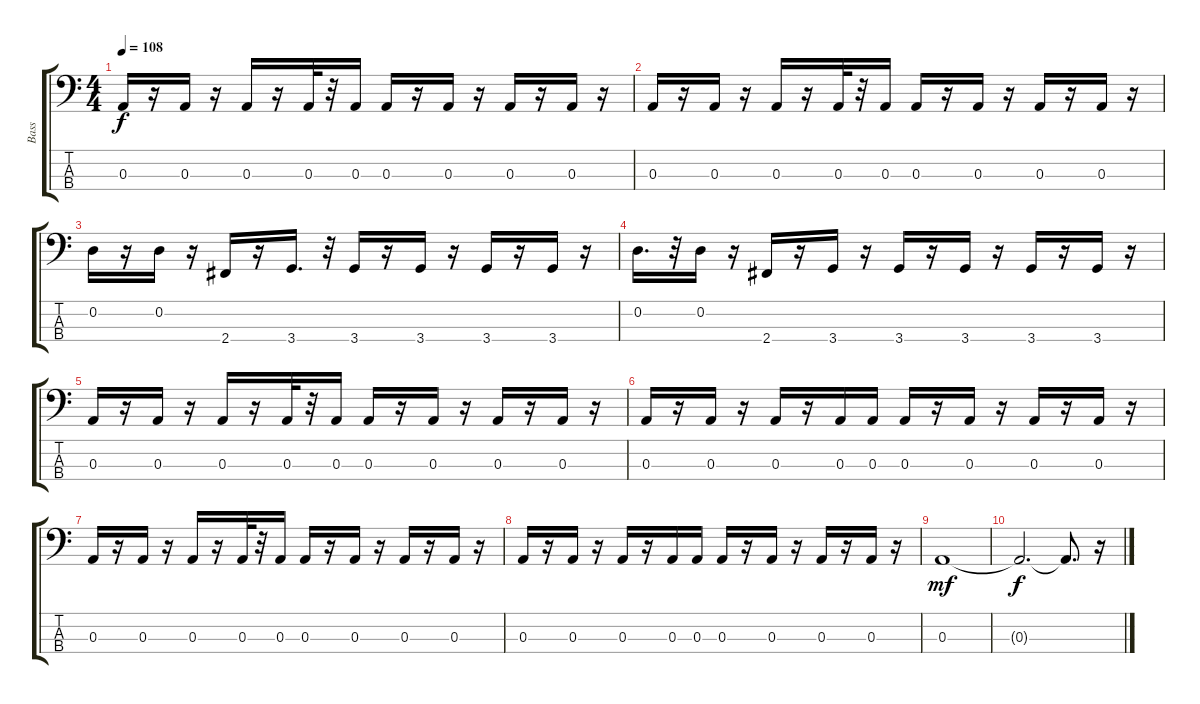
\track ("Bass       " "Bass      ") {instrument electricbassfinger}
\staff {score tabs}
\tuning (G2 D2 A1 E1) {hide}
\ts (4 4)
\tempo 108
\clef f4
\ks c
0.3.16{dy f} r.16 0.3.16 r.16 0.3.16 r.16 0.3.32 r.32 0.3.16 0.3.16 r.16 0.3.16 r.16 0.3.16 r.16 0.3.16 r.16 |
0.3.16 r.16 0.3.16 r.16 0.3.16 r.16 0.3.32 r.32 0.3.16 0.3.16 r.16 0.3.16 r.16 0.3.16 r.16 0.3.16 r.16 |
0.2.16 r.16 0.2.16 r.16 2.4.16 r.16 3.4.16{d} r.32 3.4.16 r.16 3.4.16 r.16 3.4.16 r.16 3.4.16 r.16 |
0.2.16{d} r.32 0.2.16 r.16 2.4.16 r.16 3.4.16 r.16 3.4.16 r.16 3.4.16 r.16 3.4.16 r.16 3.4.16 r.16 |
0.3.16 r.16 0.3.16 r.16 0.3.16 r.16 0.3.32 r.32 0.3.16 0.3.16 r.16 0.3.16 r.16 0.3.16 r.16 0.3.16 r.16 |
0.3.16 r.16 0.3.16 r.16 0.3.16 r.16 0.3.16 0.3.16 0.3.16 r.16 0.3.16 r.16 0.3.16 r.16 0.3.16 r.16 |
0.3.16 r.16 0.3.16 r.16 0.3.16 r.16 0.3.32 r.32 0.3.16 0.3.16 r.16 0.3.16 r.16 0.3.16 r.16 0.3.16 r.16 |
0.3.16 r.16 0.3.16 r.16 0.3.16 r.16 0.3.16 0.3.16 0.3.16 r.16 0.3.16 r.16 0.3.16 r.16 0.3.16 r.16 |
0.3.1{dy mf} |
0.3{t}.2{d dy f} 0.3{t}.8{d} r.16
